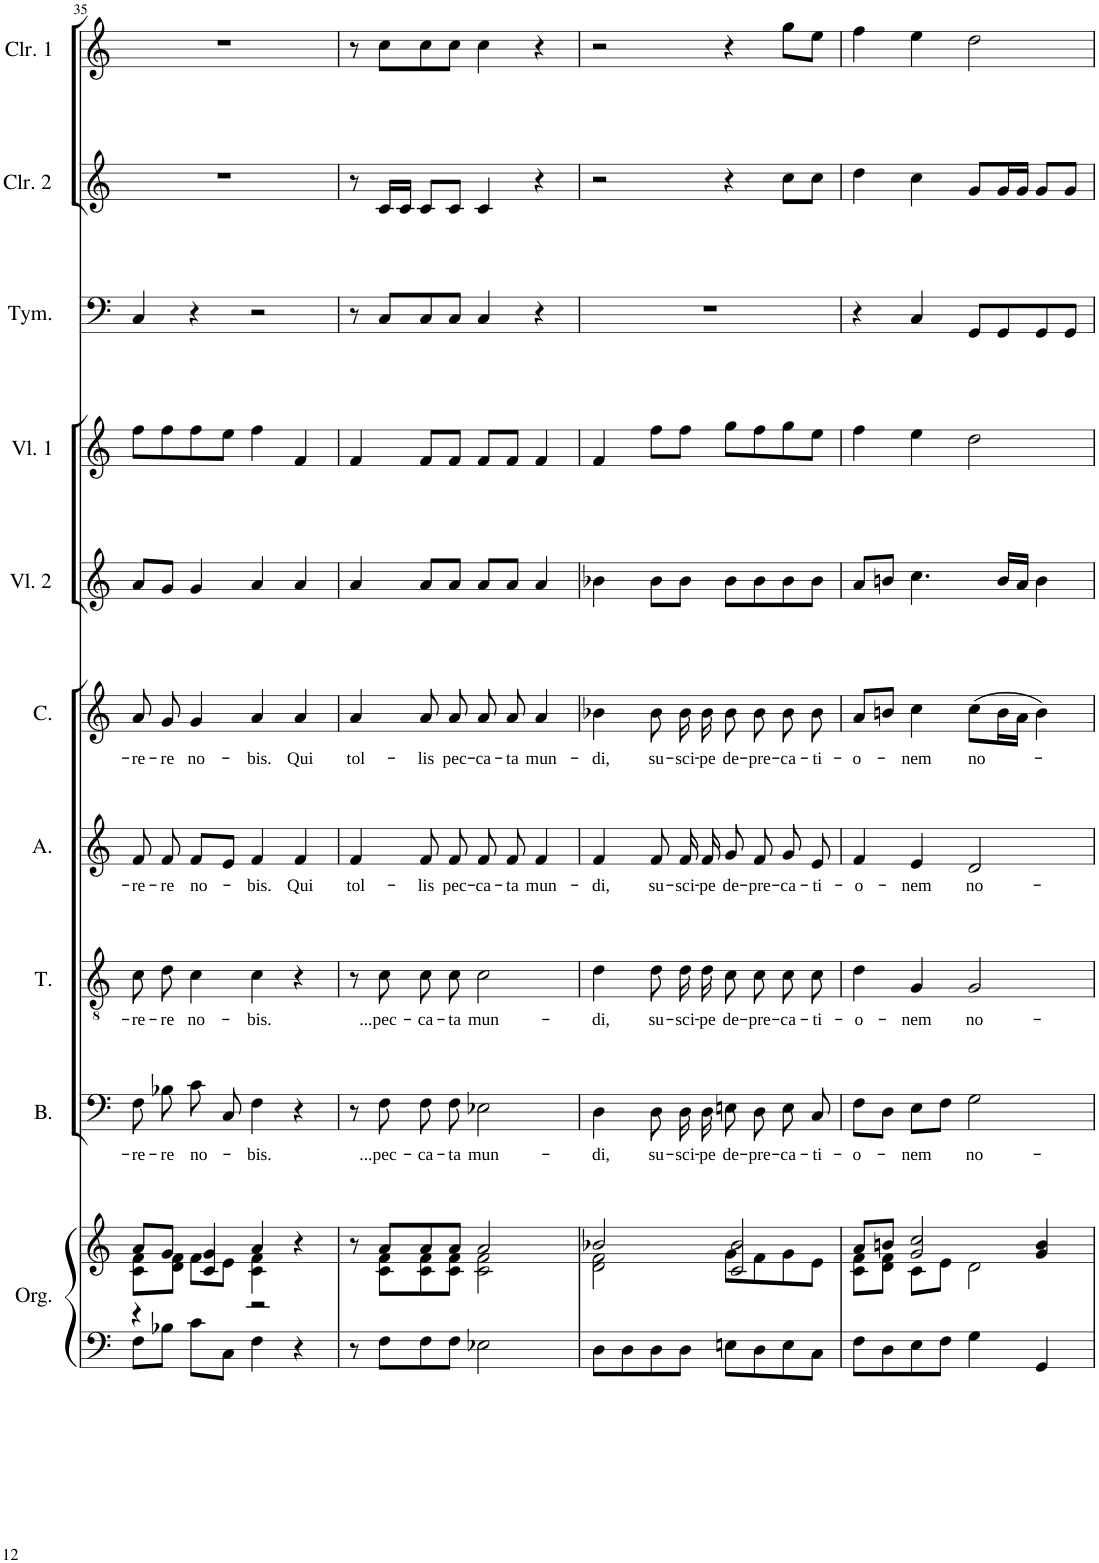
**kern	**kern	**kern	**text	**kern	**text	**kern	**text	**kern	**text	**kern	**kern	**kern	**kern	**kern
*part10	*part10	*part9	*part9	*part8	*part8	*part7	*part7	*part6	*part6	*part5	*part4	*part3	*part2	*part1
*staff11	*staff10	*staff9	*staff9	*staff8	*staff8	*staff7	*staff7	*staff6	*staff6	*staff5	*staff4	*staff3	*staff2	*staff1
*I"Organo	*	*I"Basso	*	*I"Tenore	*	*I"Alto	*	*I"Canto	*	*I"Violino secondo	*I"Violino primo	*I"Tympani	*I"Clarino secondo	*I"Clarino primo
*I'Org.	*	*I'B.	*	*I'T.	*	*I'A.	*	*I'C.	*	*I'Vl. 2	*I'Vl. 1	*I'Tym.	*I'Clr. 2	*I'Clr. 1
!!LO:PB:g=z
*clefF4	*clefG2	*clefF4	*	*clefGv2	*	*clefG2	*	*clefG2	*	*clefG2	*clefG2	*clefF4	*clefG2	*clefG2
*k[]	*k[]	*k[]	*	*k[]	*	*k[]	*	*k[]	*	*k[]	*k[]	*k[]	*k[]	*k[]
*M4/4	*M4/4	*M4/4	*	*M4/4	*	*M4/4	*	*M4/4	*	*M4/4	*M4/4	*M4/4	*M4/4	*M4/4
*met(c)	*met(c)	*met(c)	*	*met(c)	*	*met(c)	*	*met(c)	*	*met(c)	*met(c)	*met(c)	*met(c)	*met(c)
=35	=35	=35	=35	=35	=35	=35	=35	=35	=35	=35	=35	=35	=35	=35
*	*^	*	*	*	*	*	*	*	*	*	*	*	*	*
*	*	*^	*	*	*	*	*	*	*	*	*	*	*	*	*
!	!	!	!	!	!LO:LY:b	!	!LO:LY:b	!	!LO:LY:b	!	!LO:LY:b	!	!	!	!	!
8F\L	8a/L	8c\ 8f\L	4r	8F\	-re-	8c\L	-re-	8f/	-re-	8a/	-re-	8a/L	8ff\L	4C/	1r	1r
!	!	!	!	!	!LO:LY:b	!	!LO:LY:b	!	!LO:LY:b	!	!LO:LY:b	!	!	!	!	!
8B-X\J	8g/J	8d\ 8f\J	.	8B-X\	-re	8d\J	-re	8f/	-re	8g/	-re	8g/J	8ff\	.	.	.
!	!	!	!	!	!LO:LY:b	!	!LO:LY:b	!	!LO:LY:b	!	!LO:LY:b	!	!	!	!	!
8c\L	4g/	8f\L	4c/	8c\	no-	4c\	no-	8f/L	no-	4g/	no-	4g/	8ff\	4r	.	.
8C\J	.	8e\J	.	8C/	.	.	.	8e/J	.	.	.	.	8ee\J	.	.	.
!	!	!	!	!	!LO:LY:b	!	!LO:LY:b	!	!LO:LY:b	!	!LO:LY:b	!	!	!	!	!
4F\	4a/	4c\ 4f\	2r	4F\	-bis.	4c\	-bis.	4f/	-bis.	4a/	-bis.	4a/	4ff\	2r	.	.
!	!	!	!	!	!	!	!	!	!LO:LY:b	!	!LO:LY:b	!	!	!	!	!
4r	4r	4ryy	.	4r	.	4r	.	4f/	Qui	4a/	Qui	4a/	4f/	.	.	.
*	*	*v	*v	*	*	*	*	*	*	*	*	*	*	*	*	*
=36	=36	=36	=36	=36	=36	=36	=36	=36	=36	=36	=36	=36	=36	=36	=36
!	!	!	!	!	!	!	!	!LO:LY:b	!	!LO:LY:b	!	!	!	!	!
8r	8r	8ryy	8r	.	8r	.	4f/	tol-	4a/	tol-	4a/	4f/	8r	8r	8r
!	!	!	!	!LO:LY:b	!	!LO:LY:b	!	!	!	!	!	!	!	!	!
8F\L	8a/L	8c\ 8f\L	8F\	...pec-	8c\	...pec-	.	.	.	.	.	.	8C/L	16c/LL	8cc\L
.	.	.	.	.	.	.	.	.	.	.	.	.	.	16c/JJ	.
!	!	!	!	!LO:LY:b	!	!LO:LY:b	!	!LO:LY:b	!	!LO:LY:b	!	!	!	!	!
8F\	8a/	8c\ 8f\	8F\	-ca-	8c\L	-ca-	8f/	-lis	8a/	-lis	8a/L	8f/L	8C/	8c/L	8cc\
!	!	!	!	!LO:LY:b	!	!LO:LY:b	!	!LO:LY:b	!	!LO:LY:b	!	!	!	!	!
8F\J	8a/J	8c\ 8f\J	8F\	-ta	8c\J	-ta	8f/	pec-	8a/	pec-	8a/J	8f/J	8C/J	8c/J	8cc\J
!	!	!	!	!LO:LY:b	!	!LO:LY:b	!	!LO:LY:b	!	!LO:LY:b	!	!	!	!	!
2E-X\	2a/	2c\ 2f\	2E-X\	mun-	2c\	mun-	8f/	-ca-	8a/	-ca-	8a/L	8f/L	4C/	4c/	4cc\
!	!	!	!	!	!	!	!	!LO:LY:b	!	!LO:LY:b	!	!	!	!	!
.	.	.	.	.	.	.	8f/	-ta	8a/	-ta	8a/J	8f/J	.	.	.
!	!	!	!	!	!	!	!	!LO:LY:b	!	!LO:LY:b	!	!	!	!	!
.	.	.	.	.	.	.	4f/	mun-	4a/	mun-	4a/	4f/	4r	4r	4r
=37	=37	=37	=37	=37	=37	=37	=37	=37	=37	=37	=37	=37	=37	=37	=37
*	*	*^	*	*	*	*	*	*	*	*	*	*	*	*	*
!	!	!	!	!	!LO:LY:b	!	!LO:LY:b	!	!LO:LY:b	!	!LO:LY:b	!	!	!	!	!
8D\L	2b-X/	2d\ 2f\	2ryy	4D\	-di,	4d\	-di,	4f/	-di,	4b-X\	-di,	4b-X\	4f/	1r	2r	2r
8D\	.	.	.	.	.	.	.	.	.	.	.	.	.	.	.	.
!	!	!	!	!	!LO:LY:b	!	!LO:LY:b	!	!LO:LY:b	!	!LO:LY:b	!	!	!	!	!
8D\	.	.	.	8D\	su-	8d\L	su-	8f/	su-	8b-\	su-	8b-\L	8ff\L	.	.	.
!	!	!	!	!	!LO:LY:b	!	!LO:LY:b	!	!LO:LY:b	!	!LO:LY:b	!	!	!	!	!
8D\J	.	.	.	16D\	-sci-	16d\L	-sci-	16f/	-sci-	16b-\	-sci-	8b-\J	8ff\J	.	.	.
!	!	!	!	!	!LO:LY:b	!	!LO:LY:b	!	!LO:LY:b	!	!LO:LY:b	!	!	!	!	!
.	.	.	.	16D\	-pe	16d\JJ	-pe	16f/	-pe	16b-\	-pe	.	.	.	.	.
!	!	!	!	!	!LO:LY:b	!	!LO:LY:b	!	!LO:LY:b	!	!LO:LY:b	!	!	!	!	!
8En\L	2b-/	8g\L	2c/	8En\	de-	8c\L	de-	8g/	de-	8b-\	de-	8b-\L	8gg\L	.	4r	4r
!	!	!	!	!	!LO:LY:b	!	!LO:LY:b	!	!LO:LY:b	!	!LO:LY:b	!	!	!	!	!
8D\	.	8f\	.	8D\	-pre-	8c\J	-pre-	8f/	-pre-	8b-\	-pre-	8b-\	8ff\	.	.	.
!	!	!	!	!	!LO:LY:b	!	!LO:LY:b	!	!LO:LY:b	!	!LO:LY:b	!	!	!	!	!
8E\	.	8g\	.	8E\	-ca-	8c\L	-ca-	8g/	-ca-	8b-\	-ca-	8b-\	8gg\	.	8cc\L	8gg\L
!	!	!	!	!	!LO:LY:b	!	!LO:LY:b	!	!LO:LY:b	!	!LO:LY:b	!	!	!	!	!
8C\J	.	8e\J	.	8C/	-ti-	8c\J	-ti-	8e/	-ti-	8b-\	-ti-	8b-\J	8ee\J	.	8cc\J	8ee\J
*	*	*v	*v	*	*	*	*	*	*	*	*	*	*	*	*	*
=38	=38	=38	=38	=38	=38	=38	=38	=38	=38	=38	=38	=38	=38	=38	=38
!	!	!	!	!LO:LY:b	!	!LO:LY:b	!	!LO:LY:b	!	!LO:LY:b	!	!	!	!	!
8F\L	8a/L	8c\ 8f\L	8F\L	-o-	4d\	-o-	4f/	-o-	8a/L	-o-	8a/L	4ff\	4r	4dd\	4ff\
8D\	8bn/J	8d\ 8f\J	8D\J	.	.	.	.	.	8bn/J	.	8bn/J	.	.	.	.
!	!	!	!	!LO:LY:b	!	!LO:LY:b	!	!LO:LY:b	!	!LO:LY:b	!	!	!	!	!
8E\	2g/ 2cc/	8c\L	8E\L	-nem	4G/	-nem	4e/	-nem	4cc\	-nem	4.cc\	4ee\	4C/	4cc\	4ee\
8F\J	.	8e\J	8F\J	.	.	.	.	.	.	.	.	.	.	.	.
!	!	!	!	!LO:LY:b	!	!LO:LY:b	!	!LO:LY:b	!	!LO:LY:b	!	!	!	!	!
4G\	.	2d\	2G\	no-	2G/	no-	2d/	no-	(8cc\L	no-	.	2dd\	8GG/L	8g/L	2dd\
.	.	.	.	.	.	.	.	.	16b\L	.	16b/LL	.	8GG/	16g/L	.
.	.	.	.	.	.	.	.	.	16a\JJ	.	16a/JJ	.	.	16g/JJ	.
4GG/	4g/ 4b/	.	.	.	.	.	.	.	4b\)	.	4b\	.	8GG/	8g/L	.
.	.	.	.	.	.	.	.	.	.	.	.	.	8GG/J	8g/J	.
*	*v	*v	*	*	*	*	*	*	*	*	*	*	*	*	*
=	=	=	=	=	=	=	=	=	=	=	=	=	=	=
*-	*-	*-	*-	*-	*-	*-	*-	*-	*-	*-	*-	*-	*-	*-
